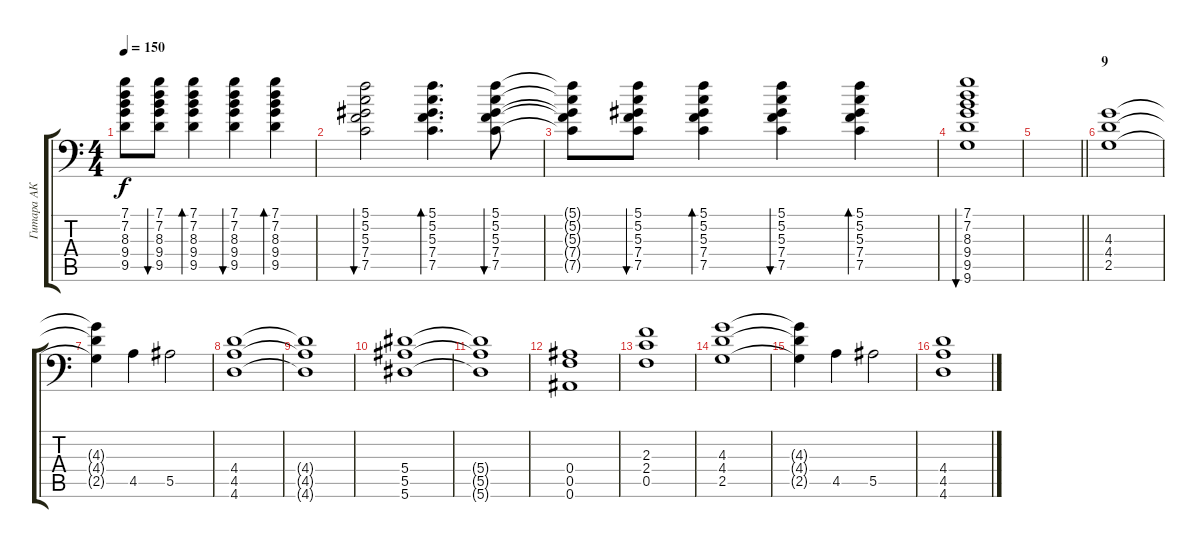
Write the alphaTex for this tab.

\track ("Гитара АК Л" "Гитара АК ") {instrument electricguitarclean}
\staff {score tabs}
\tuning (C4 G3 Eb3 Bb2 F2 Bb1) {hide}
\ts (4 4)
\tempo 150
\clef f4
\ks c
(7.1{t} 7.2{t} 8.3{t} 9.4{t} 9.5{t}).8{dy f} (7.1 7.2 8.3 9.4 9.5).8{bu 60} (7.1 7.2 8.3 9.4 9.5).4{bd 60} (7.1 7.2 8.3 9.4 9.5).4{bu 60} (7.1 7.2 8.3 9.4 9.5).4{bd 60} |
(5.1 5.2 5.3 7.4 7.5).2{bu 60} (5.1 5.2 5.3 7.4 7.5).4{d bd 60} (5.1 5.2 5.3 7.4 7.5).8{bu 60} |
(5.1{t} 5.2{t} 5.3{t} 7.4{t} 7.5{t}).8 (5.1 5.2 5.3 7.4 7.5).8{bu 60} (5.1 5.2 5.3 7.4 7.5).4{bd 60} (5.1 5.2 5.3 7.4 7.5).4{bu 60} (5.1 5.2 5.3 7.4 7.5).4{bd 60} |
(7.1 7.2 8.3 9.4 9.5 9.6).1{bu 480} |
\barLineRight lightlight
|
\section ("" "9")
(4.3 4.4 2.5).1 |
(4.3{t} 4.4{t} 2.5{t}).4 4.5.4 5.5.2 |
(4.4 4.5 4.6).1 |
(4.4{t} 4.5{t} 4.6{t}).1 |
(5.4 5.5 5.6).1 |
(5.4{t} 5.5{t} 5.6{t}).1 |
(0.4 0.5 0.6).1 |
(2.3 2.4 0.5).1 |
(4.3 4.4 2.5).1 |
(4.3{t} 4.4{t} 2.5{t}).4 4.5.4 5.5.2 |
(4.4 4.5 4.6).1
